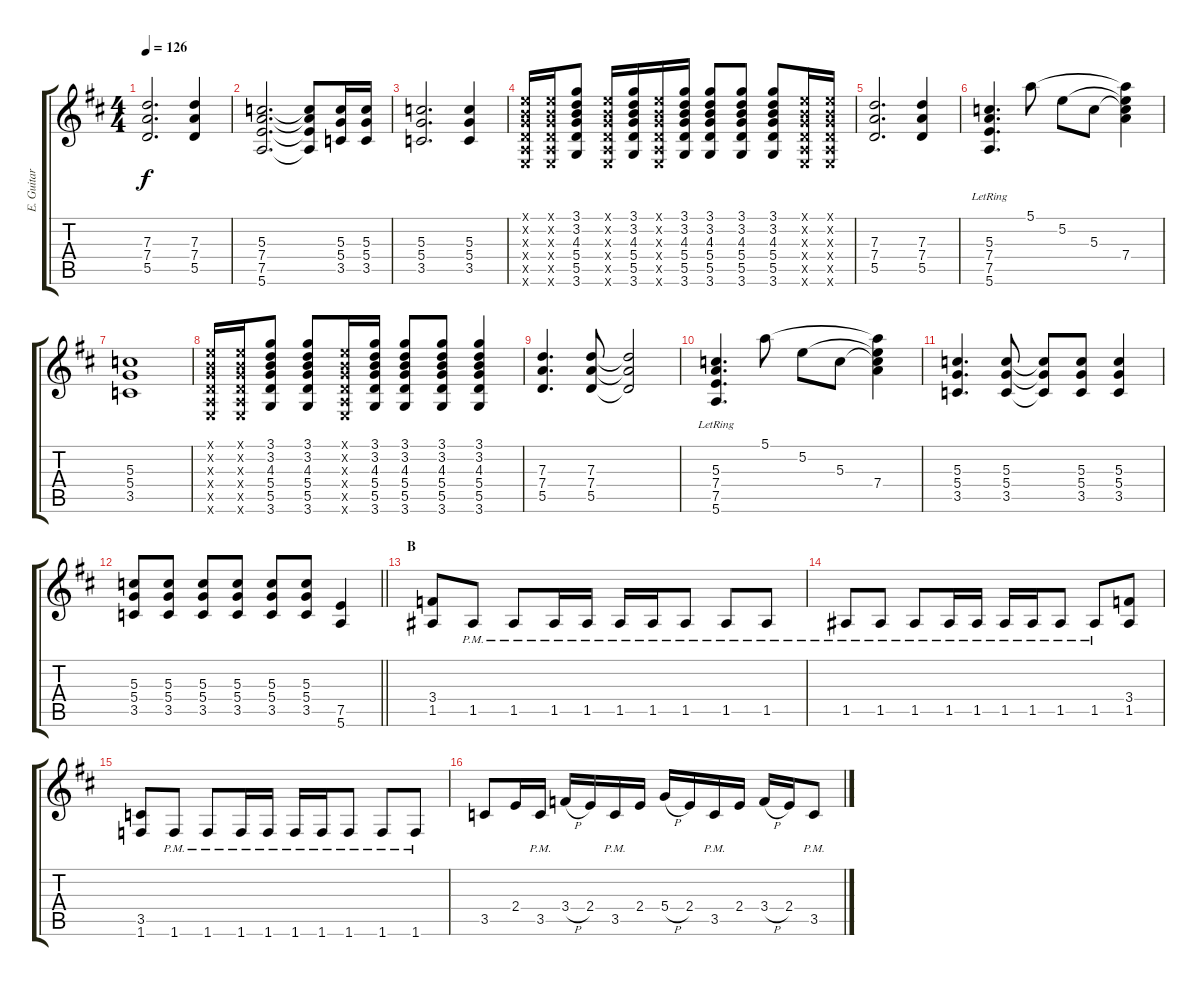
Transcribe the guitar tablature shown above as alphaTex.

\track ("E. Guitar I" "E. Guitar ") {instrument overdrivenguitar}
\staff {score tabs}
\tuning (E4 B3 G3 D3 A2 E2) {hide}
\ts (4 4)
\tempo 126
\clef g2
\ks d
(7.3 7.4 5.5).2{d dy f} (7.3 7.4 5.5).4 |
(5.3 7.4 7.5 5.6).2{d} (5.3{t} 7.4{t} 7.5{t} 5.6{t}).8 (5.3 5.4 3.5).16 (5.3 5.4 3.5).16 |
(5.3 5.4 3.5).2{d} (5.3 5.4 3.5).4 |
(0.1{x} 0.2{x} 0.3{x} 0.4{x} 0.5{x} 0.6{x}).16 (0.1{x} 0.2{x} 0.3{x} 0.4{x} 0.5{x} 0.6{x}).16 (3.1 3.2 4.3 5.4 5.5 3.6).8 (0.1{x} 0.2{x} 0.3{x} 0.4{x} 0.5{x} 0.6{x}).16 (3.1 3.2 4.3 5.4 5.5 3.6).16 (0.1{x} 0.2{x} 0.3{x} 0.4{x} 0.5{x} 0.6{x}).16 (3.1 3.2 4.3 5.4 5.5 3.6).16 (3.1 3.2 4.3 5.4 5.5 3.6).8 (3.1 3.2 4.3 5.4 5.5 3.6).8 (3.1 3.2 4.3 5.4 5.5 3.6).8 (0.1{x} 0.2{x} 0.3{x} 0.4{x} 0.5{x} 0.6{x}).16 (0.1{x} 0.2{x} 0.3{x} 0.4{x} 0.5{x} 0.6{x}).16 |
(7.3 7.4 5.5).2{d} (7.3 7.4 5.5).4 |
(5.3{lr} 7.4{lr} 7.5{lr} 5.6{lr}).4{d} 5.1.8 5.2.8 5.3.8 (5.1{t} 5.2{t} 5.3{t} 7.4).4 |
(5.3 5.4 3.5).1 |
(0.1{x} 0.2{x} 0.3{x} 0.4{x} 0.5{x} 0.6{x}).16 (0.1{x} 0.2{x} 0.3{x} 0.4{x} 0.5{x} 0.6{x}).16 (3.1 3.2 4.3 5.4 5.5 3.6).8 (3.1 3.2 4.3 5.4 5.5 3.6).8 (0.1{x} 0.2{x} 0.3{x} 0.4{x} 0.5{x} 0.6{x}).16 (3.1 3.2 4.3 5.4 5.5 3.6).16 (3.1 3.2 4.3 5.4 5.5 3.6).8 (3.1 3.2 4.3 5.4 5.5 3.6).8 (3.1 3.2 4.3 5.4 5.5 3.6).4 |
(7.3 7.4 5.5).4{d} (7.3 7.4 5.5).8 (7.3{t} 7.4{t} 5.5{t}).2 |
(5.3{lr} 7.4{lr} 7.5{lr} 5.6{lr}).4{d} 5.1.8 5.2.8 5.3.8 (5.1{t} 5.2{t} 5.3{t} 7.4).4 |
(5.3 5.4 3.5).4{d} (5.3 5.4 3.5).8 (5.3{t} 5.4{t} 3.5{t}).8 (5.3 5.4 3.5).8 (5.3 5.4 3.5).4 |
\barLineRight lightlight
(5.3 5.4 3.5).8 (5.3 5.4 3.5).8 (5.3 5.4 3.5).8 (5.3 5.4 3.5).8 (5.3 5.4 3.5).8 (5.3 5.4 3.5).8 (7.5 5.6).4 |
\section ("" "B")
(3.4 1.5).8 1.5{pm}.8 1.5{pm}.8 1.5{pm}.16 1.5{pm}.16 1.5{pm}.16 1.5{pm}.16 1.5{pm}.8 1.5{pm}.8 1.5{pm}.8 |
1.5{pm}.8 1.5{pm}.8 1.5{pm}.8 1.5{pm}.16 1.5{pm}.16 1.5{pm}.16 1.5{pm}.16 1.5{pm}.8 1.5{pm}.8 (3.4 1.5).8 |
(3.5 1.6).8 1.6{pm}.8 1.6{pm}.8 1.6{pm}.16 1.6{pm}.16 1.6{pm}.16 1.6{pm}.16 1.6{pm}.8 1.6{pm}.8 1.6{pm}.8 |
3.5.8 2.4.16 3.5{pm}.16 3.4{h}.16 2.4.16 3.5{pm}.16 2.4.16 5.4{h}.16 2.4.16 3.5{pm}.16 2.4.16 3.4{h}.16 2.4.16 3.5{pm}.8
